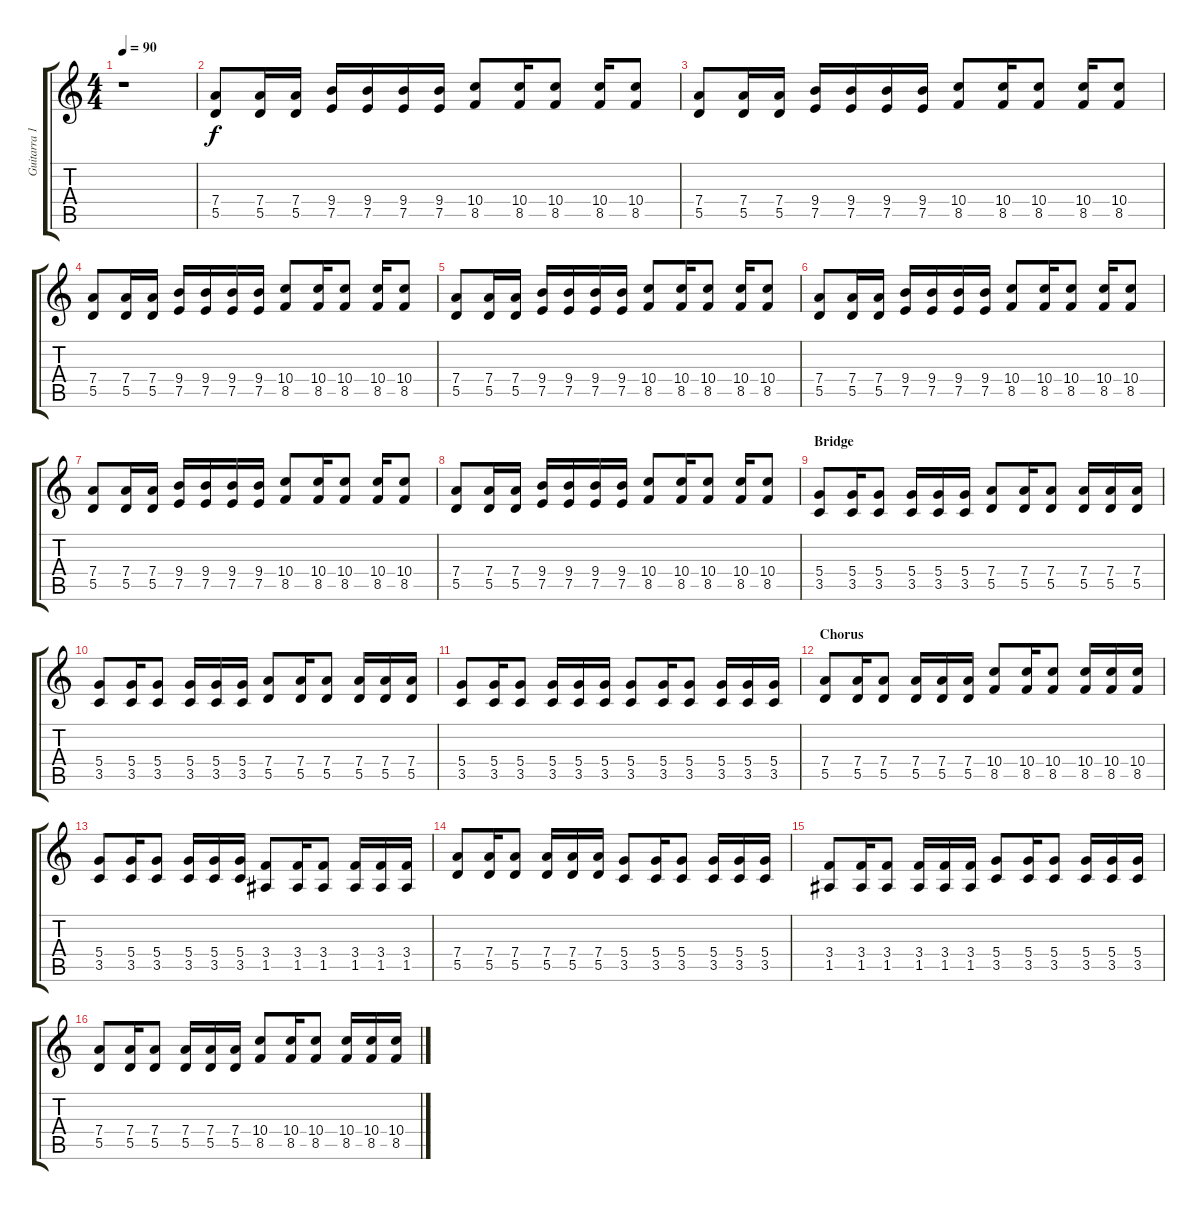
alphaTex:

\track ("Guitarra 1" "Guitarra 1") {instrument distortionguitar}
\staff {score tabs}
\tuning (E4 B3 G3 D3 A2 E2) {hide}
\ts (4 4)
\tempo 90
\clef g2
\ks c
r.1{dy f instrument distortionguitar} |
(7.4 5.5).8 (7.4 5.5).16 (7.4 5.5).16 (9.4 7.5).16 (9.4 7.5).16 (9.4 7.5).16 (9.4 7.5).16 (10.4 8.5).8 (10.4 8.5).16 (10.4 8.5).8 (10.4 8.5).16 (10.4 8.5).8 |
(7.4 5.5).8 (7.4 5.5).16 (7.4 5.5).16 (9.4 7.5).16 (9.4 7.5).16 (9.4 7.5).16 (9.4 7.5).16 (10.4 8.5).8 (10.4 8.5).16 (10.4 8.5).8 (10.4 8.5).16 (10.4 8.5).8 |
(7.4 5.5).8 (7.4 5.5).16 (7.4 5.5).16 (9.4 7.5).16 (9.4 7.5).16 (9.4 7.5).16 (9.4 7.5).16 (10.4 8.5).8 (10.4 8.5).16 (10.4 8.5).8 (10.4 8.5).16 (10.4 8.5).8 |
(7.4 5.5).8 (7.4 5.5).16 (7.4 5.5).16 (9.4 7.5).16 (9.4 7.5).16 (9.4 7.5).16 (9.4 7.5).16 (10.4 8.5).8 (10.4 8.5).16 (10.4 8.5).8 (10.4 8.5).16 (10.4 8.5).8 |
(7.4 5.5).8 (7.4 5.5).16 (7.4 5.5).16 (9.4 7.5).16 (9.4 7.5).16 (9.4 7.5).16 (9.4 7.5).16 (10.4 8.5).8 (10.4 8.5).16 (10.4 8.5).8 (10.4 8.5).16 (10.4 8.5).8 |
(7.4 5.5).8 (7.4 5.5).16 (7.4 5.5).16 (9.4 7.5).16 (9.4 7.5).16 (9.4 7.5).16 (9.4 7.5).16 (10.4 8.5).8 (10.4 8.5).16 (10.4 8.5).8 (10.4 8.5).16 (10.4 8.5).8 |
(7.4 5.5).8 (7.4 5.5).16 (7.4 5.5).16 (9.4 7.5).16 (9.4 7.5).16 (9.4 7.5).16 (9.4 7.5).16 (10.4 8.5).8 (10.4 8.5).16 (10.4 8.5).8 (10.4 8.5).16 (10.4 8.5).8 |
\section ("" "Bridge")
(5.4 3.5).8 (5.4 3.5).16 (5.4 3.5).8 (5.4 3.5).16 (5.4 3.5).16 (5.4 3.5).16 (7.4 5.5).8 (7.4 5.5).16 (7.4 5.5).8 (7.4 5.5).16 (7.4 5.5).16 (7.4 5.5).16 |
(5.4 3.5).8 (5.4 3.5).16 (5.4 3.5).8 (5.4 3.5).16 (5.4 3.5).16 (5.4 3.5).16 (7.4 5.5).8 (7.4 5.5).16 (7.4 5.5).8 (7.4 5.5).16 (7.4 5.5).16 (7.4 5.5).16 |
(5.4 3.5).8 (5.4 3.5).16 (5.4 3.5).8 (5.4 3.5).16 (5.4 3.5).16 (5.4 3.5).16 (5.4 3.5).8 (5.4 3.5).16 (5.4 3.5).8 (5.4 3.5).16 (5.4 3.5).16 (5.4 3.5).16 |
\section ("" "Chorus")
(7.4 5.5).8 (7.4 5.5).16 (7.4 5.5).8 (7.4 5.5).16 (7.4 5.5).16 (7.4 5.5).16 (10.4 8.5).8 (10.4 8.5).16 (10.4 8.5).8 (10.4 8.5).16 (10.4 8.5).16 (10.4 8.5).16 |
(5.4 3.5).8 (5.4 3.5).16 (5.4 3.5).8 (5.4 3.5).16 (5.4 3.5).16 (5.4 3.5).16 (3.4 1.5).8 (3.4 1.5).16 (3.4 1.5).8 (3.4 1.5).16 (3.4 1.5).16 (3.4 1.5).16 |
(7.4 5.5).8 (7.4 5.5).16 (7.4 5.5).8 (7.4 5.5).16 (7.4 5.5).16 (7.4 5.5).16 (5.4 3.5).8 (5.4 3.5).16 (5.4 3.5).8 (5.4 3.5).16 (5.4 3.5).16 (5.4 3.5).16 |
(3.4 1.5).8 (3.4 1.5).16 (3.4 1.5).8 (3.4 1.5).16 (3.4 1.5).16 (3.4 1.5).16 (5.4 3.5).8 (5.4 3.5).16 (5.4 3.5).8 (5.4 3.5).16 (5.4 3.5).16 (5.4 3.5).16 |
(7.4 5.5).8 (7.4 5.5).16 (7.4 5.5).8 (7.4 5.5).16 (7.4 5.5).16 (7.4 5.5).16 (10.4 8.5).8 (10.4 8.5).16 (10.4 8.5).8 (10.4 8.5).16 (10.4 8.5).16 (10.4 8.5).16
